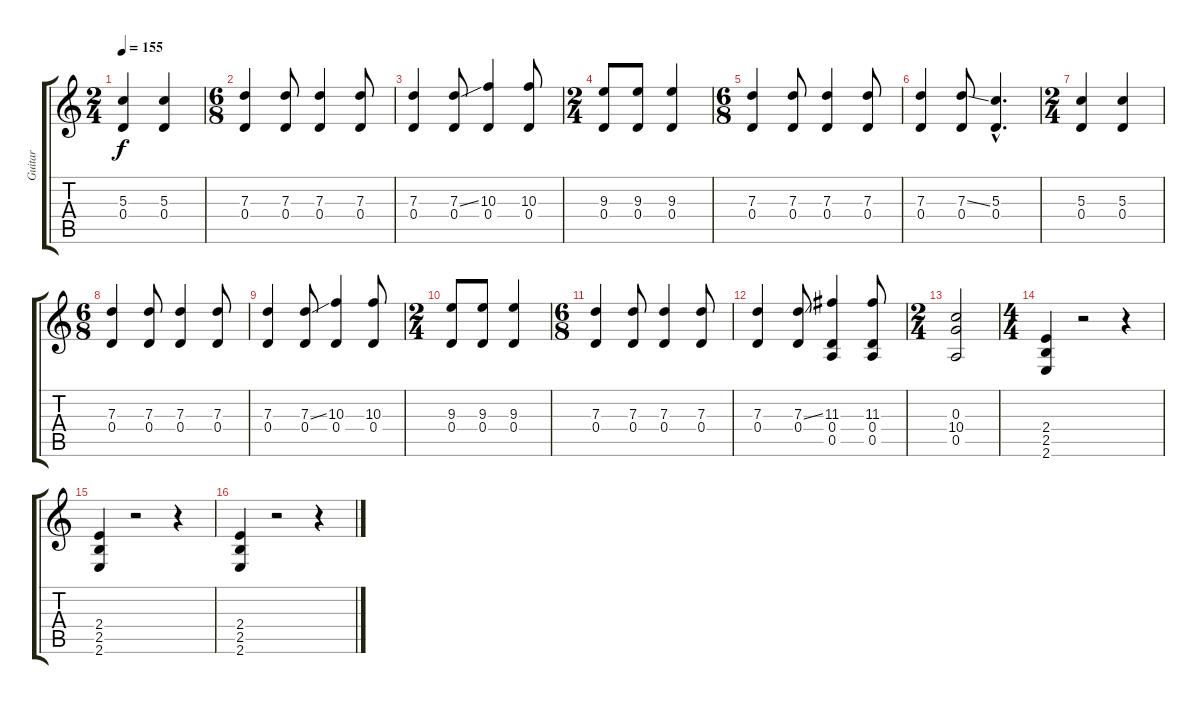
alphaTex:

\track ("Guitar" "Guitar") {instrument distortionguitar}
\staff {score tabs}
\tuning (E4 B3 G3 D3 A2 D2) {hide}
\ts (2 4)
\tempo 155
\clef g2
\ks c
(5.3 0.4).4{dy f} (5.3 0.4).4 |
\ts (6 8)
(7.3 0.4).4 (7.3 0.4).8 (7.3 0.4).4 (7.3 0.4).8 |
(7.3 0.4).4 (7.3{ss} 0.4).8 (10.3 0.4).4 (10.3 0.4).8 |
\ts (2 4)
(9.3 0.4).8 (9.3 0.4).8 (9.3 0.4).4 |
\ts (6 8)
(7.3 0.4).4 (7.3 0.4).8 (7.3 0.4).4 (7.3 0.4).8 |
(7.3 0.4).4 (7.3{ss} 0.4).8 (5.3{hac} 0.4{hac}).4{d} |
\ts (2 4)
(5.3 0.4).4 (5.3 0.4).4 |
\ts (6 8)
(7.3 0.4).4 (7.3 0.4).8 (7.3 0.4).4 (7.3 0.4).8 |
(7.3 0.4).4 (7.3{ss} 0.4).8 (10.3 0.4).4 (10.3 0.4).8 |
\ts (2 4)
(9.3 0.4).8 (9.3 0.4).8 (9.3 0.4).4 |
\ts (6 8)
(7.3 0.4).4 (7.3 0.4).8 (7.3 0.4).4 (7.3 0.4).8 |
(7.3 0.4).4 (7.3{ss} 0.4).8 (11.3 0.4 0.5).4 (11.3 0.4 0.5).8 |
\ts (2 4)
(0.3 10.4 0.5).2 |
\ts (4 4)
(2.4 2.5 2.6).4 r.2 r.4 |
(2.4 2.5 2.6).4 r.2 r.4 |
(2.4 2.5 2.6).4 r.2 r.4
